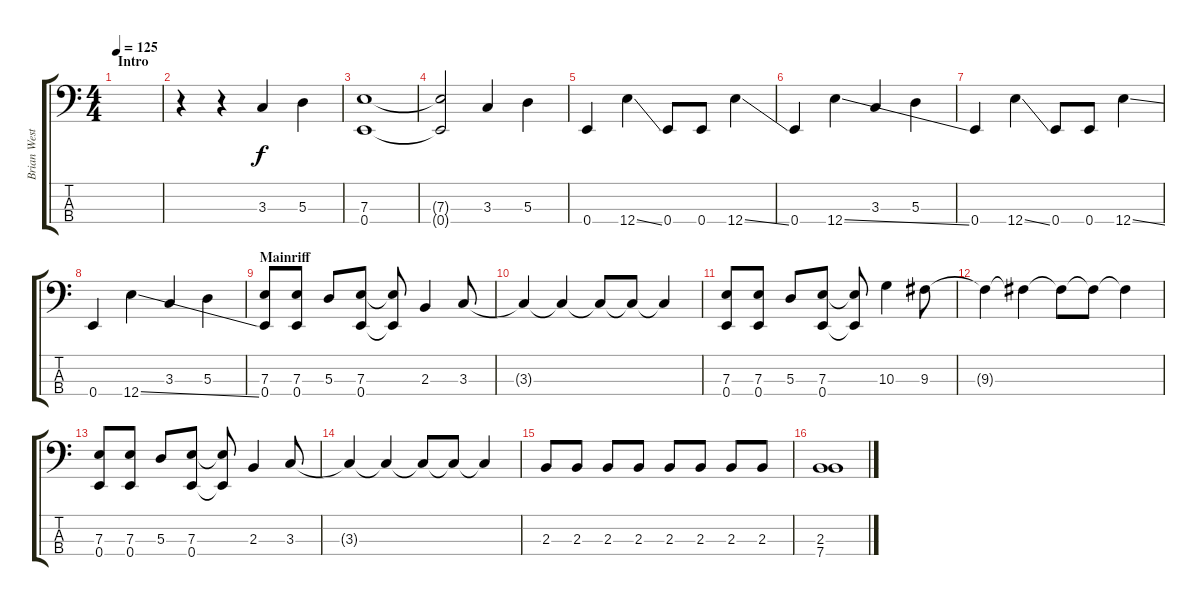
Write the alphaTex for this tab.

\track ("Brian West - Bass" "Brian West") {instrument electricbasspick}
\staff {score tabs}
\tuning (G2 D2 A1 E1) {hide}
\ts (4 4)
\section ("" "Intro")
\tempo 125
\clef f4
\ks c
|
r.4 r.4 3.3.4 5.3.4 |
(7.3 0.4).1 |
(7.3{t} 0.4{t}).2 3.3.4 5.3.4 |
0.4.4 12.4{ss}.4 0.4.8 0.4.8 12.4{ss}.4 |
0.4.4 12.4{ss}.4 3.3.4 5.3.4 |
0.4.4 12.4{ss}.4 0.4.8 0.4.8 12.4{ss}.4 |
0.4.4 12.4{ss}.4 3.3.4 5.3.4 |
\section ("" "Mainriff")
(7.3 0.4).8 (7.3 0.4).8 5.3.8 (7.3 0.4).8 (7.3{t} 0.4{t}).8 2.3.4 3.3.8 |
3.3{t}.4 3.3{t}.4 3.3{t}.8 3.3{t}.8 3.3{t}.4 |
(7.3 0.4).8 (7.3 0.4).8 5.3.8 (7.3 0.4).8 (7.3{t} 0.4{t}).8 10.3.4 9.3.8 |
9.3{t}.4 9.3{t}.4 9.3{t}.8 9.3{t}.8 9.3{t}.4 |
(7.3 0.4).8 (7.3 0.4).8 5.3.8 (7.3 0.4).8 (7.3{t} 0.4{t}).8 2.3.4 3.3.8 |
3.3{t}.4 3.3{t}.4 3.3{t}.8 3.3{t}.8 3.3{t}.4 |
2.3.8 2.3.8 2.3.8 2.3.8 2.3.8 2.3.8 2.3.8 2.3.8 |
(2.3 7.4).1
